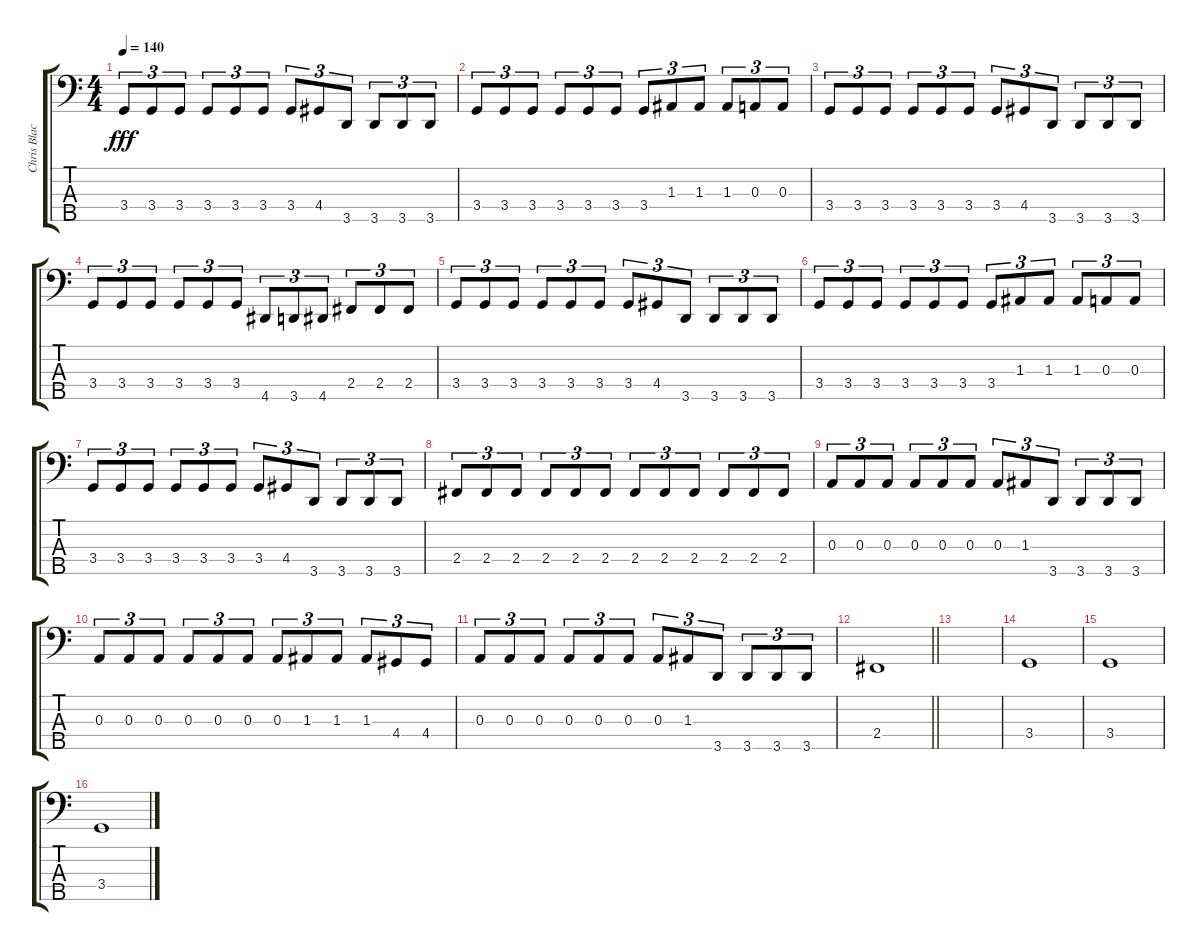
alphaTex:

\track ("Chris Black" "Chris Blac") {instrument electricbasspick}
\staff {score tabs}
\tuning (G2 D2 A1 E1 B0) {hide}
\ts (4 4)
\tempo 140
\clef f4
\ks c
3.4.8{tu (3 2) dy fff} 3.4.8{tu (3 2)} 3.4.8{tu (3 2)} 3.4.8{tu (3 2)} 3.4.8{tu (3 2)} 3.4.8{tu (3 2)} 3.4.8{tu (3 2)} 4.4.8{tu (3 2)} 3.5.8{tu (3 2)} 3.5.8{tu (3 2)} 3.5.8{tu (3 2)} 3.5.8{tu (3 2)} |
3.4.8{tu (3 2)} 3.4.8{tu (3 2)} 3.4.8{tu (3 2)} 3.4.8{tu (3 2)} 3.4.8{tu (3 2)} 3.4.8{tu (3 2)} 3.4.8{tu (3 2)} 1.3.8{tu (3 2)} 1.3.8{tu (3 2)} 1.3.8{tu (3 2)} 0.3.8{tu (3 2)} 0.3.8{tu (3 2)} |
3.4.8{tu (3 2)} 3.4.8{tu (3 2)} 3.4.8{tu (3 2)} 3.4.8{tu (3 2)} 3.4.8{tu (3 2)} 3.4.8{tu (3 2)} 3.4.8{tu (3 2)} 4.4.8{tu (3 2)} 3.5.8{tu (3 2)} 3.5.8{tu (3 2)} 3.5.8{tu (3 2)} 3.5.8{tu (3 2)} |
3.4.8{tu (3 2)} 3.4.8{tu (3 2)} 3.4.8{tu (3 2)} 3.4.8{tu (3 2)} 3.4.8{tu (3 2)} 3.4.8{tu (3 2)} 4.5.8{tu (3 2)} 3.5.8{tu (3 2)} 4.5.8{tu (3 2)} 2.4.8{tu (3 2)} 2.4.8{tu (3 2)} 2.4.8{tu (3 2)} |
3.4.8{tu (3 2)} 3.4.8{tu (3 2)} 3.4.8{tu (3 2)} 3.4.8{tu (3 2)} 3.4.8{tu (3 2)} 3.4.8{tu (3 2)} 3.4.8{tu (3 2)} 4.4.8{tu (3 2)} 3.5.8{tu (3 2)} 3.5.8{tu (3 2)} 3.5.8{tu (3 2)} 3.5.8{tu (3 2)} |
3.4.8{tu (3 2)} 3.4.8{tu (3 2)} 3.4.8{tu (3 2)} 3.4.8{tu (3 2)} 3.4.8{tu (3 2)} 3.4.8{tu (3 2)} 3.4.8{tu (3 2)} 1.3.8{tu (3 2)} 1.3.8{tu (3 2)} 1.3.8{tu (3 2)} 0.3.8{tu (3 2)} 0.3.8{tu (3 2)} |
3.4.8{tu (3 2)} 3.4.8{tu (3 2)} 3.4.8{tu (3 2)} 3.4.8{tu (3 2)} 3.4.8{tu (3 2)} 3.4.8{tu (3 2)} 3.4.8{tu (3 2)} 4.4.8{tu (3 2)} 3.5.8{tu (3 2)} 3.5.8{tu (3 2)} 3.5.8{tu (3 2)} 3.5.8{tu (3 2)} |
2.4.8{tu (3 2)} 2.4.8{tu (3 2)} 2.4.8{tu (3 2)} 2.4.8{tu (3 2)} 2.4.8{tu (3 2)} 2.4.8{tu (3 2)} 2.4.8{tu (3 2)} 2.4.8{tu (3 2)} 2.4.8{tu (3 2)} 2.4.8{tu (3 2)} 2.4.8{tu (3 2)} 2.4.8{tu (3 2)} |
0.3.8{tu (3 2)} 0.3.8{tu (3 2)} 0.3.8{tu (3 2)} 0.3.8{tu (3 2)} 0.3.8{tu (3 2)} 0.3.8{tu (3 2)} 0.3.8{tu (3 2)} 1.3.8{tu (3 2)} 3.5.8{tu (3 2)} 3.5.8{tu (3 2)} 3.5.8{tu (3 2)} 3.5.8{tu (3 2)} |
0.3.8{tu (3 2)} 0.3.8{tu (3 2)} 0.3.8{tu (3 2)} 0.3.8{tu (3 2)} 0.3.8{tu (3 2)} 0.3.8{tu (3 2)} 0.3.8{tu (3 2)} 1.3.8{tu (3 2)} 1.3.8{tu (3 2)} 1.3.8{tu (3 2)} 4.4.8{tu (3 2)} 4.4.8{tu (3 2)} |
0.3.8{tu (3 2)} 0.3.8{tu (3 2)} 0.3.8{tu (3 2)} 0.3.8{tu (3 2)} 0.3.8{tu (3 2)} 0.3.8{tu (3 2)} 0.3.8{tu (3 2)} 1.3.8{tu (3 2)} 3.5.8{tu (3 2)} 3.5.8{tu (3 2)} 3.5.8{tu (3 2)} 3.5.8{tu (3 2)} |
\barLineRight lightlight
2.4.1 |
|
3.4.1 |
3.4.1 |
3.4.1
